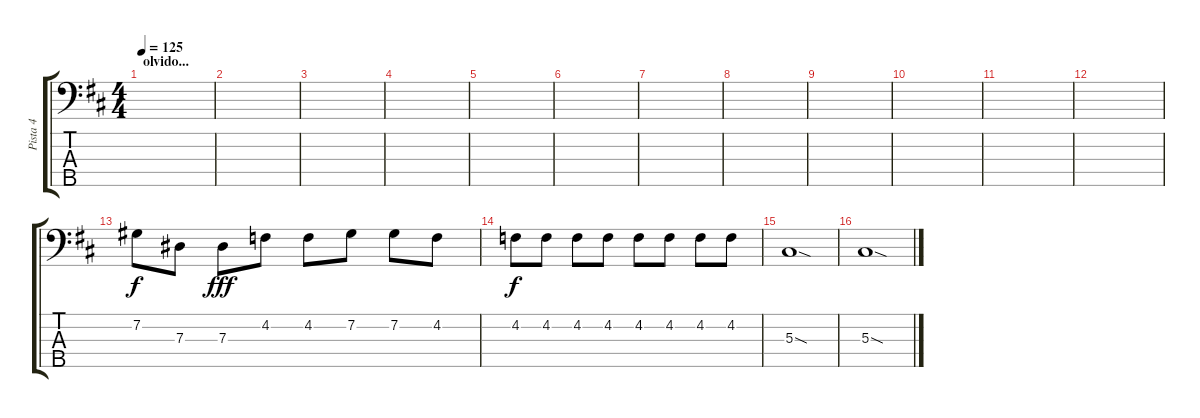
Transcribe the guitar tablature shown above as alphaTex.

\track ("Pista 4" "Pista 4") {instrument electricbasspick}
\staff {score tabs}
\tuning (Gb2 Db2 Ab1 Eb1 Bb0) {hide}
\ts (4 4)
\section ("" "olvido...")
\tempo 125
\clef f4
\ks d
|
|
|
|
|
|
|
|
|
|
|
|
7.2.8 7.3.8{dy f} 7.3.8{dy fff} 4.2.8 4.2.8 7.2.8 7.2.8 4.2.8 |
4.2.8{dy f} 4.2.8 4.2.8 4.2.8 4.2.8 4.2.8 4.2.8 4.2.8 |
5.3{sod}.1 |
5.3{sod}.1
